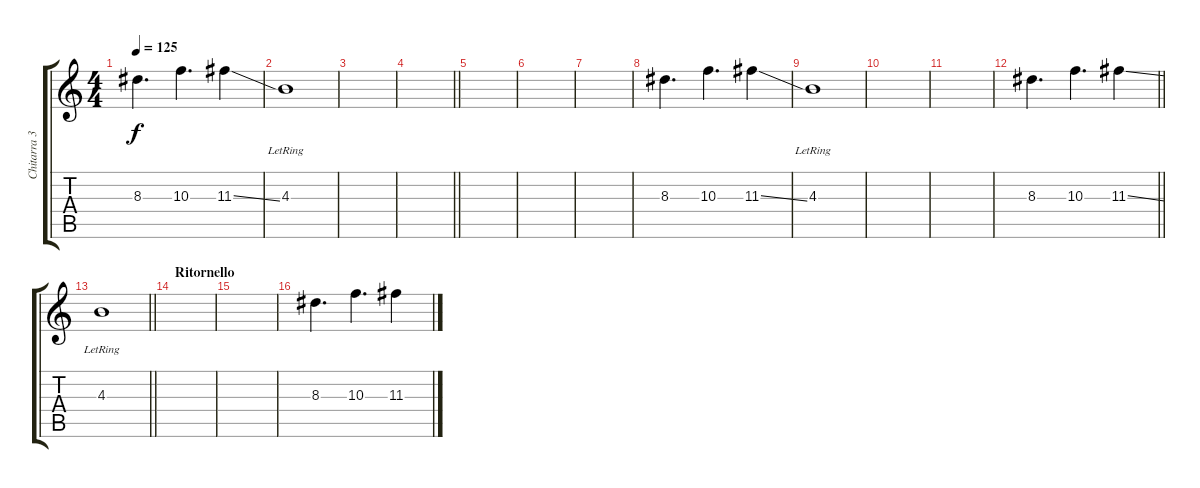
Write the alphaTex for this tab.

\track ("Chitarra 3" "Chitarra 3") {instrument electricguitarjazz}
\staff {score tabs}
\tuning (E4 B3 G3 D3 A2 E2) {hide}
\ts (4 4)
\tempo 125
\clef g2
\ks c
8.3.4{d dy f} 10.3.4{d} 11.3{ss}.4 |
4.3{lr}.1 |
|
\barLineRight lightlight
|
|
|
|
8.3.4{d} 10.3.4{d} 11.3{ss}.4 |
4.3{lr}.1 |
|
|
\barLineRight lightlight
8.3.4{d} 10.3.4{d} 11.3{ss}.4 |
\barLineRight lightlight
4.3{lr}.1 |
\section ("" "Ritornello")
|
|
8.3.4{d} 10.3.4{d} 11.3{ss}.4
